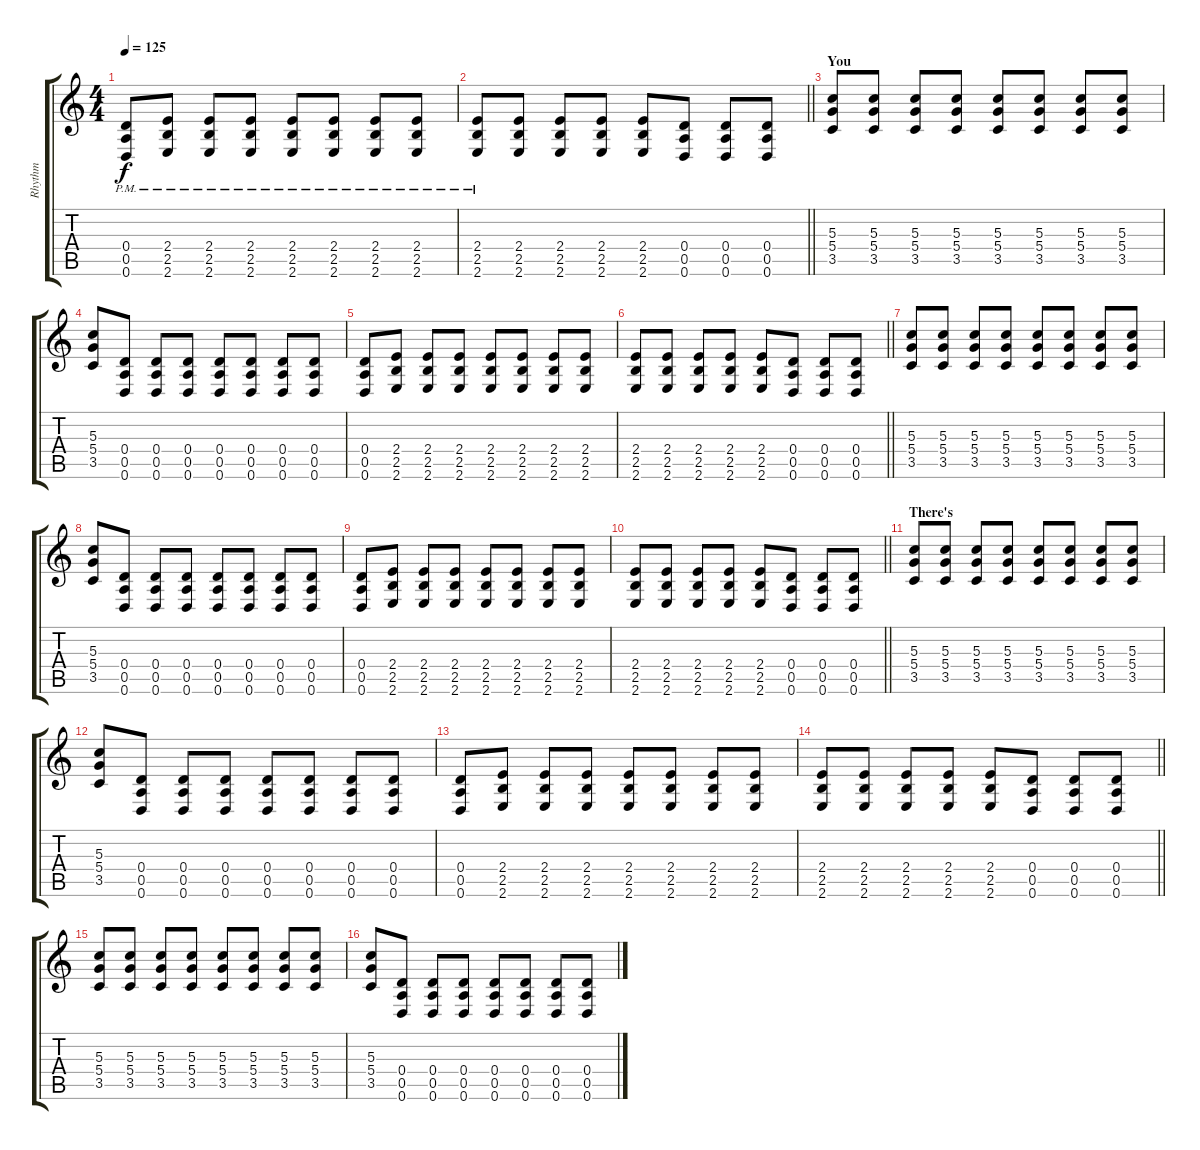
\track ("Rhythm" "Rhythm") {instrument overdrivenguitar}
\staff {score tabs}
\tuning (E4 B3 G3 D3 A2 D2) {hide}
\ts (4 4)
\tempo 125
\clef g2
\ks c
(0.4{pm} 0.5{pm} 0.6{pm}).8{dy f} (2.4{pm} 2.5{pm} 2.6{pm}).8 (2.4{pm} 2.5{pm} 2.6{pm}).8 (2.4{pm} 2.5{pm} 2.6{pm}).8 (2.4{pm} 2.5{pm} 2.6{pm}).8 (2.4{pm} 2.5{pm} 2.6{pm}).8 (2.4{pm} 2.5{pm} 2.6{pm}).8 (2.4{pm} 2.5{pm} 2.6{pm}).8 |
\barLineRight lightlight
(2.4{pm} 2.5{pm} 2.6{pm}).8 (2.4 2.5 2.6).8 (2.4 2.5 2.6).8 (2.4 2.5 2.6).8 (2.4 2.5 2.6).8 (0.4 0.5 0.6).8 (0.4 0.5 0.6).8 (0.4 0.5 0.6).8 |
\section ("" "You")
(5.3 5.4 3.5).8 (5.3 5.4 3.5).8 (5.3 5.4 3.5).8 (5.3 5.4 3.5).8 (5.3 5.4 3.5).8 (5.3 5.4 3.5).8 (5.3 5.4 3.5).8 (5.3 5.4 3.5).8 |
(5.3 5.4 3.5).8 (0.4 0.5 0.6).8 (0.4 0.5 0.6).8 (0.4 0.5 0.6).8 (0.4 0.5 0.6).8 (0.4 0.5 0.6).8 (0.4 0.5 0.6).8 (0.4 0.5 0.6).8 |
(0.4 0.5 0.6).8 (2.4 2.5 2.6).8 (2.4 2.5 2.6).8 (2.4 2.5 2.6).8 (2.4 2.5 2.6).8 (2.4 2.5 2.6).8 (2.4 2.5 2.6).8 (2.4 2.5 2.6).8 |
\barLineRight lightlight
(2.4 2.5 2.6).8 (2.4 2.5 2.6).8 (2.4 2.5 2.6).8 (2.4 2.5 2.6).8 (2.4 2.5 2.6).8 (0.4 0.5 0.6).8 (0.4 0.5 0.6).8 (0.4 0.5 0.6).8 |
(5.3 5.4 3.5).8 (5.3 5.4 3.5).8 (5.3 5.4 3.5).8 (5.3 5.4 3.5).8 (5.3 5.4 3.5).8 (5.3 5.4 3.5).8 (5.3 5.4 3.5).8 (5.3 5.4 3.5).8 |
(5.3 5.4 3.5).8 (0.4 0.5 0.6).8 (0.4 0.5 0.6).8 (0.4 0.5 0.6).8 (0.4 0.5 0.6).8 (0.4 0.5 0.6).8 (0.4 0.5 0.6).8 (0.4 0.5 0.6).8 |
(0.4 0.5 0.6).8 (2.4 2.5 2.6).8 (2.4 2.5 2.6).8 (2.4 2.5 2.6).8 (2.4 2.5 2.6).8 (2.4 2.5 2.6).8 (2.4 2.5 2.6).8 (2.4 2.5 2.6).8 |
\barLineRight lightlight
(2.4 2.5 2.6).8 (2.4 2.5 2.6).8 (2.4 2.5 2.6).8 (2.4 2.5 2.6).8 (2.4 2.5 2.6).8 (0.4 0.5 0.6).8 (0.4 0.5 0.6).8 (0.4 0.5 0.6).8 |
\section ("" "There's")
(5.3 5.4 3.5).8 (5.3 5.4 3.5).8 (5.3 5.4 3.5).8 (5.3 5.4 3.5).8 (5.3 5.4 3.5).8 (5.3 5.4 3.5).8 (5.3 5.4 3.5).8 (5.3 5.4 3.5).8 |
(5.3 5.4 3.5).8 (0.4 0.5 0.6).8 (0.4 0.5 0.6).8 (0.4 0.5 0.6).8 (0.4 0.5 0.6).8 (0.4 0.5 0.6).8 (0.4 0.5 0.6).8 (0.4 0.5 0.6).8 |
(0.4 0.5 0.6).8 (2.4 2.5 2.6).8 (2.4 2.5 2.6).8 (2.4 2.5 2.6).8 (2.4 2.5 2.6).8 (2.4 2.5 2.6).8 (2.4 2.5 2.6).8 (2.4 2.5 2.6).8 |
\barLineRight lightlight
(2.4 2.5 2.6).8 (2.4 2.5 2.6).8 (2.4 2.5 2.6).8 (2.4 2.5 2.6).8 (2.4 2.5 2.6).8 (0.4 0.5 0.6).8 (0.4 0.5 0.6).8 (0.4 0.5 0.6).8 |
(5.3 5.4 3.5).8 (5.3 5.4 3.5).8 (5.3 5.4 3.5).8 (5.3 5.4 3.5).8 (5.3 5.4 3.5).8 (5.3 5.4 3.5).8 (5.3 5.4 3.5).8 (5.3 5.4 3.5).8 |
(5.3 5.4 3.5).8 (0.4 0.5 0.6).8 (0.4 0.5 0.6).8 (0.4 0.5 0.6).8 (0.4 0.5 0.6).8 (0.4 0.5 0.6).8 (0.4 0.5 0.6).8 (0.4 0.5 0.6).8
